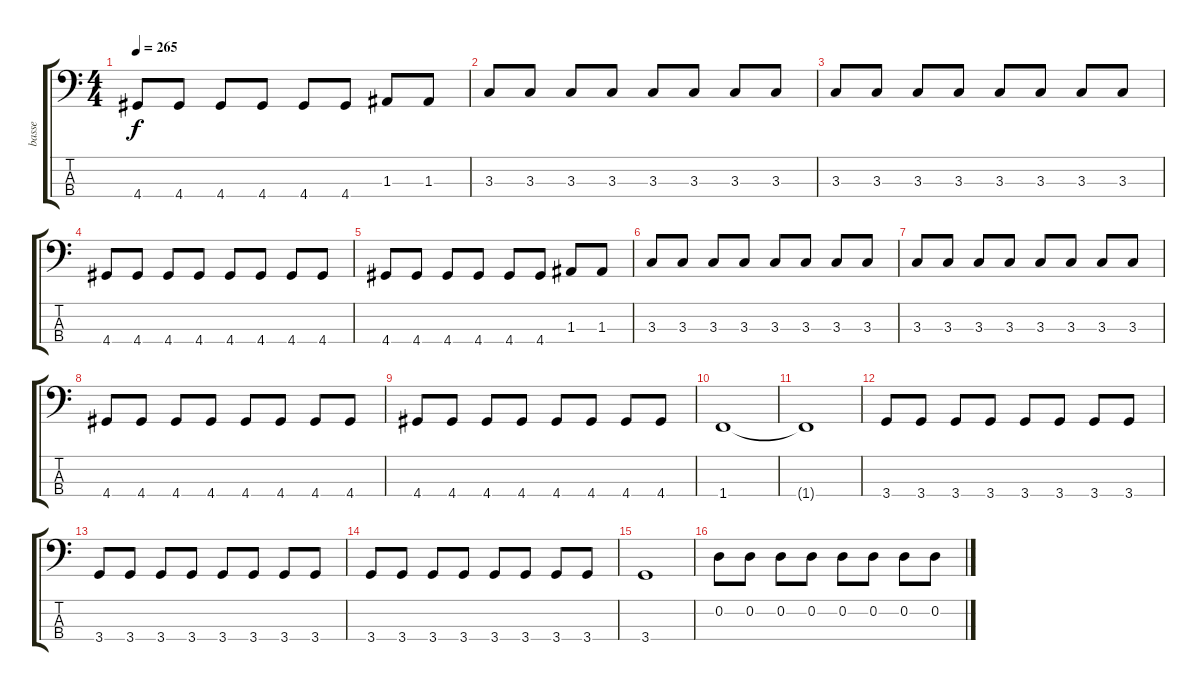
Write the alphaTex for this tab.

\track ("basse" "basse") {instrument electricbassfinger}
\staff {score tabs}
\tuning (G2 D2 A1 E1) {hide}
\ts (4 4)
\tempo 265
\clef f4
\ks c
4.4.8{dy f} 4.4.8 4.4.8 4.4.8 4.4.8 4.4.8 1.3.8 1.3.8 |
3.3.8 3.3.8 3.3.8 3.3.8 3.3.8 3.3.8 3.3.8 3.3.8 |
3.3.8 3.3.8 3.3.8 3.3.8 3.3.8 3.3.8 3.3.8 3.3.8 |
4.4.8 4.4.8 4.4.8 4.4.8 4.4.8 4.4.8 4.4.8 4.4.8 |
4.4.8 4.4.8 4.4.8 4.4.8 4.4.8 4.4.8 1.3.8 1.3.8 |
3.3.8 3.3.8 3.3.8 3.3.8 3.3.8 3.3.8 3.3.8 3.3.8 |
3.3.8 3.3.8 3.3.8 3.3.8 3.3.8 3.3.8 3.3.8 3.3.8 |
4.4.8 4.4.8 4.4.8 4.4.8 4.4.8 4.4.8 4.4.8 4.4.8 |
4.4.8 4.4.8 4.4.8 4.4.8 4.4.8 4.4.8 4.4.8 4.4.8 |
1.4.1 |
1.4{t}.1 |
3.4.8 3.4.8 3.4.8 3.4.8 3.4.8 3.4.8 3.4.8 3.4.8 |
3.4.8 3.4.8 3.4.8 3.4.8 3.4.8 3.4.8 3.4.8 3.4.8 |
3.4.8 3.4.8 3.4.8 3.4.8 3.4.8 3.4.8 3.4.8 3.4.8 |
3.4.1 |
0.2.8 0.2.8 0.2.8 0.2.8 0.2.8 0.2.8 0.2.8 0.2.8
